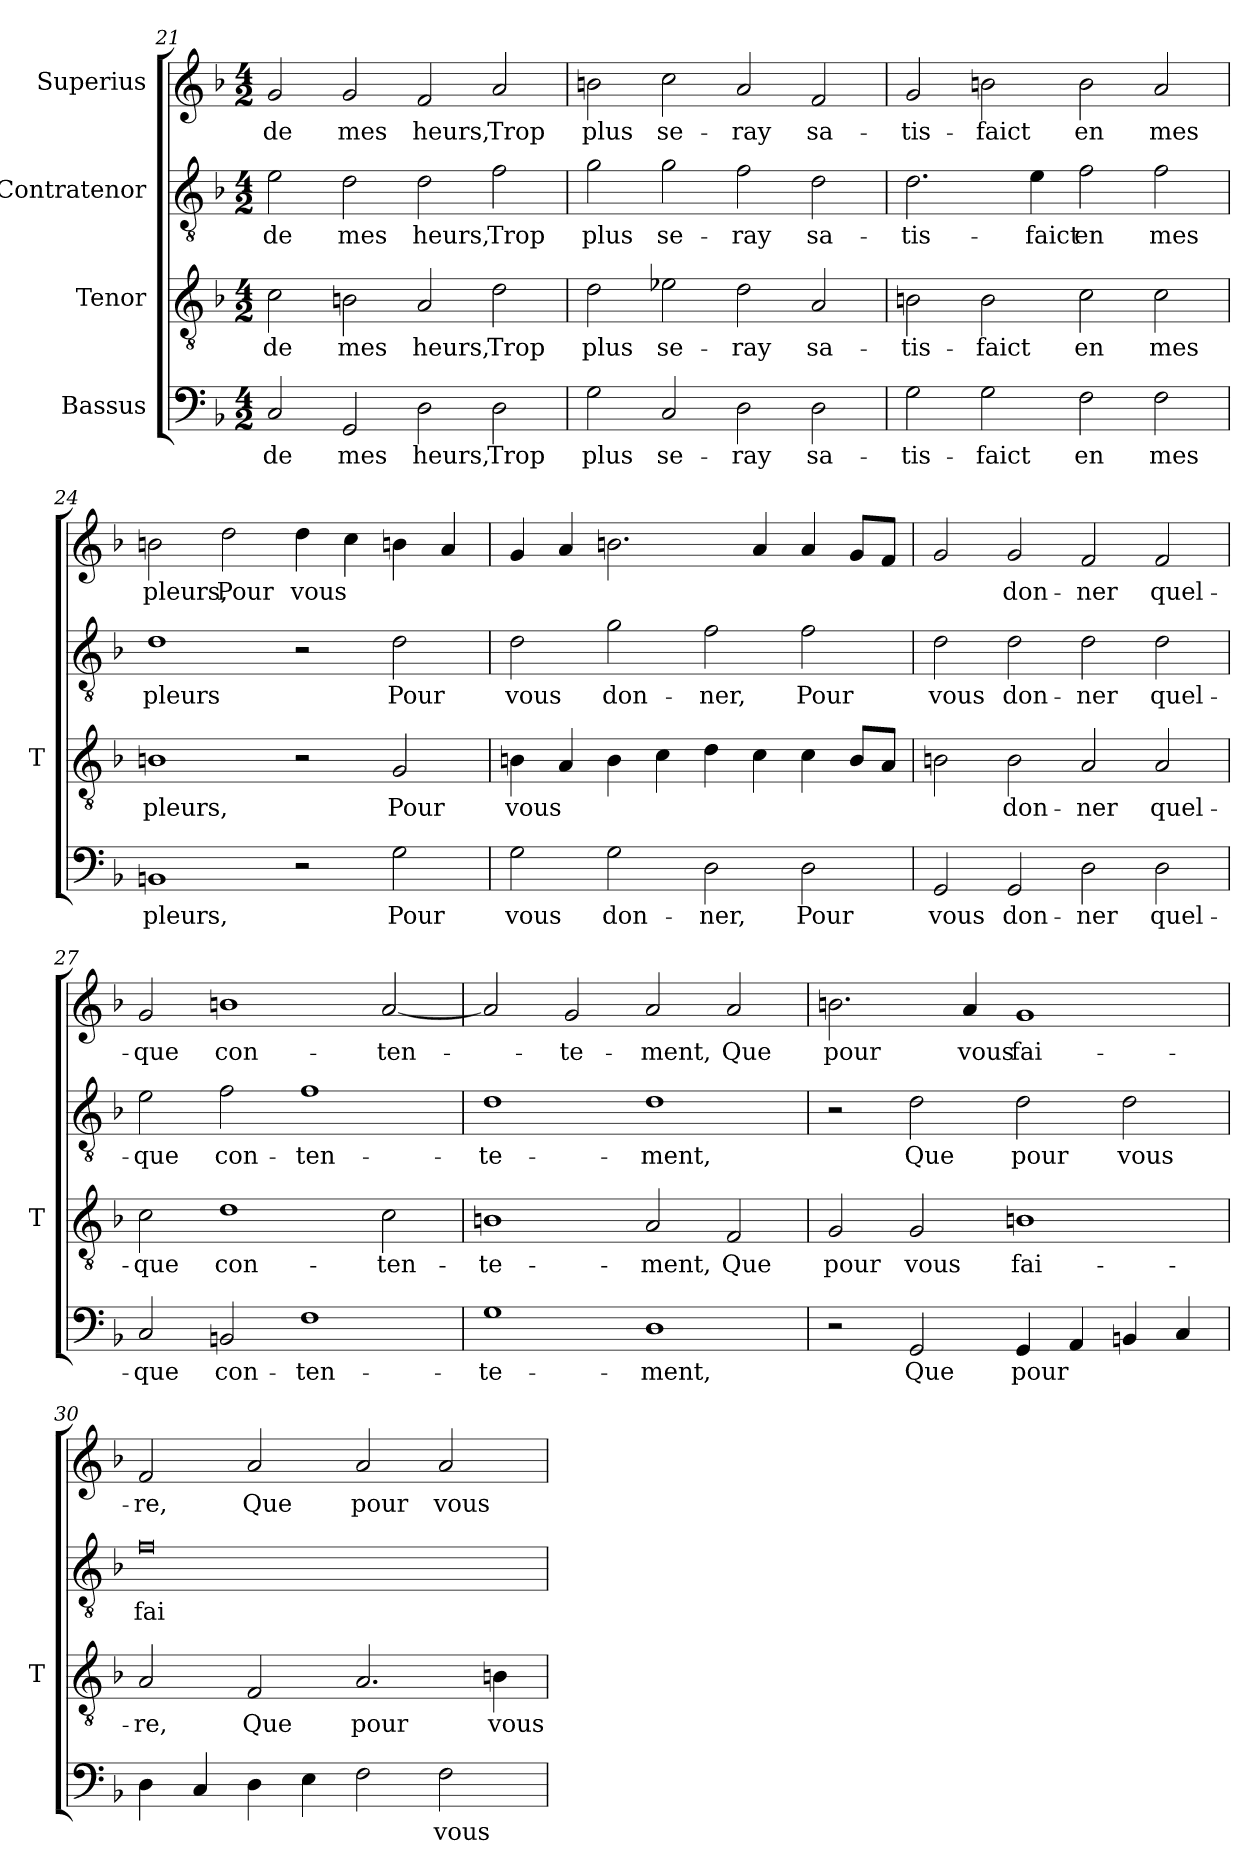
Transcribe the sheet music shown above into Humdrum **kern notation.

**kern	**text	**kern	**text	**kern	**text	**kern	**text
*part4	*part4	*part3	*part3	*part2	*part2	*part1	*part1
*staff4	*staff4	*staff3	*staff3	*staff2	*staff2	*staff1	*staff1
*I"Bassus	*	*I"Tenor	*	*I"Contratenor	*	*I"Superius	*
*	*	*I'T	*	*	*	*	*
*clefF4	*	*clefGv2	*	*clefGv2	*	*clefG2	*
*k[b-]	*	*k[b-]	*	*k[b-]	*	*k[b-]	*
*M4/2	*	*M4/2	*	*M4/2	*	*M4/2	*
=21	=21	=21	=21	=21	=21	=21	=21
2C	-de	2c	-de	2e	-de	2g	-de
2GG	-mes	2B	-mes	2d	-mes	2g	-mes
2D	-heurs,	2A	-heurs,	2d	-heurs,	2f	-heurs,
2D	-Trop	2d	-Trop	2f	-Trop	2a	-Trop
=22	=22	=22	=22	=22	=22	=22	=22
2G	-plus	2d	-plus	2g	-plus	2bn	-plus
2C	se-	2e-X	se-	2g	se-	2cc	se-
2D	-ray	2d	-ray	2f	-ray	2a	-ray
2D	sa-	2A	sa-	2d	sa-	2f	sa-
=23	=23	=23	=23	=23	=23	=23	=23
2G	tis-	2B	tis-	2.d	tis-	2g	tis-
2G	-faict	2B	-faict	.	.	2bn	-faict
.	.	.	.	4e	-faict	.	.
2F	-en	2c	-en	2f	-en	2b	-en
2F	-mes	2c	-mes	2f	-mes	2a	-mes
=24	=24	=24	=24	=24	=24	=24	=24
1BBn	-pleurs,	1B	-pleurs,	1d	-pleurs	2bn	-pleurs,
.	.	.	.	.	.	2dd	-Pour
2r	.	2r	.	2r	.	4dd	-vous
.	.	.	.	.	.	4cc	.
2G	-Pour	2G	-Pour	2d	-Pour	4bn	.
.	.	.	.	.	.	4a	.
=25	=25	=25	=25	=25	=25	=25	=25
2G	-vous	4B	-vous	2d	-vous	4g	.
.	.	4A	.	.	.	4a	.
2G	don-	4B	.	2g	don-	2.bn	.
.	.	4c	.	.	.	.	.
2D	-ner,	4d	.	2f	-ner,	.	.
.	.	4c	.	.	.	4a	.
2D	-Pour	4c	.	2f	-Pour	4a	.
.	.	8BL	.	.	.	8gL	.
.	.	8AJ	.	.	.	8fJ	.
=26	=26	=26	=26	=26	=26	=26	=26
2GG	-vous	2B	.	2d	-vous	2g	.
2GG	don-	2B	don-	2d	don-	2g	don-
2D	-ner	2A	-ner	2d	-ner	2f	-ner
2D	quel-	2A	quel-	2d	quel-	2f	quel-
=27	=27	=27	=27	=27	=27	=27	=27
2C	-que	2c	-que	2e	-que	2g	-que
2BBn	con-	1d	con-	2f	con-	1bn	con-
1F	ten-	.	.	1f	ten-	.	.
.	.	2c	ten-	.	.	[2a	ten-
=28	=28	=28	=28	=28	=28	=28	=28
1G	te-	1B	te-	1d	te-	2a]	.
.	.	.	.	.	.	2g	te-
1D	-ment,	2A	-ment,	1d	-ment,	2a	-ment,
.	.	2F	-Que	.	.	2a	-Que
=29	=29	=29	=29	=29	=29	=29	=29
2r	.	2G	-pour	2r	.	2.bn	-pour
2GG	-Que	2G	-vous	2d	-Que	.	.
.	.	.	.	.	.	4a	-vous
4GG	-pour	1B	fai-	2d	-pour	1g	fai-
4AA	.	.	.	.	.	.	.
4BBn	.	.	.	2d	-vous	.	.
4C	.	.	.	.	.	.	.
=30	=30	=30	=30	=30	=30	=30	=30
4D	.	2A	-re,	0f	fai-	2f	-re,
4C	.	.	.	.	.	.	.
4D	.	2F	-Que	.	.	2a	-Que
4E	.	.	.	.	.	.	.
2F	.	2.A	-pour	.	.	2a	-pour
2F	-vous	.	.	.	.	2a	-vous
.	.	4B	-vous	.	.	.	.
=	=	=	=	=	=	=	=
*-	*-	*-	*-	*-	*-	*-	*-
